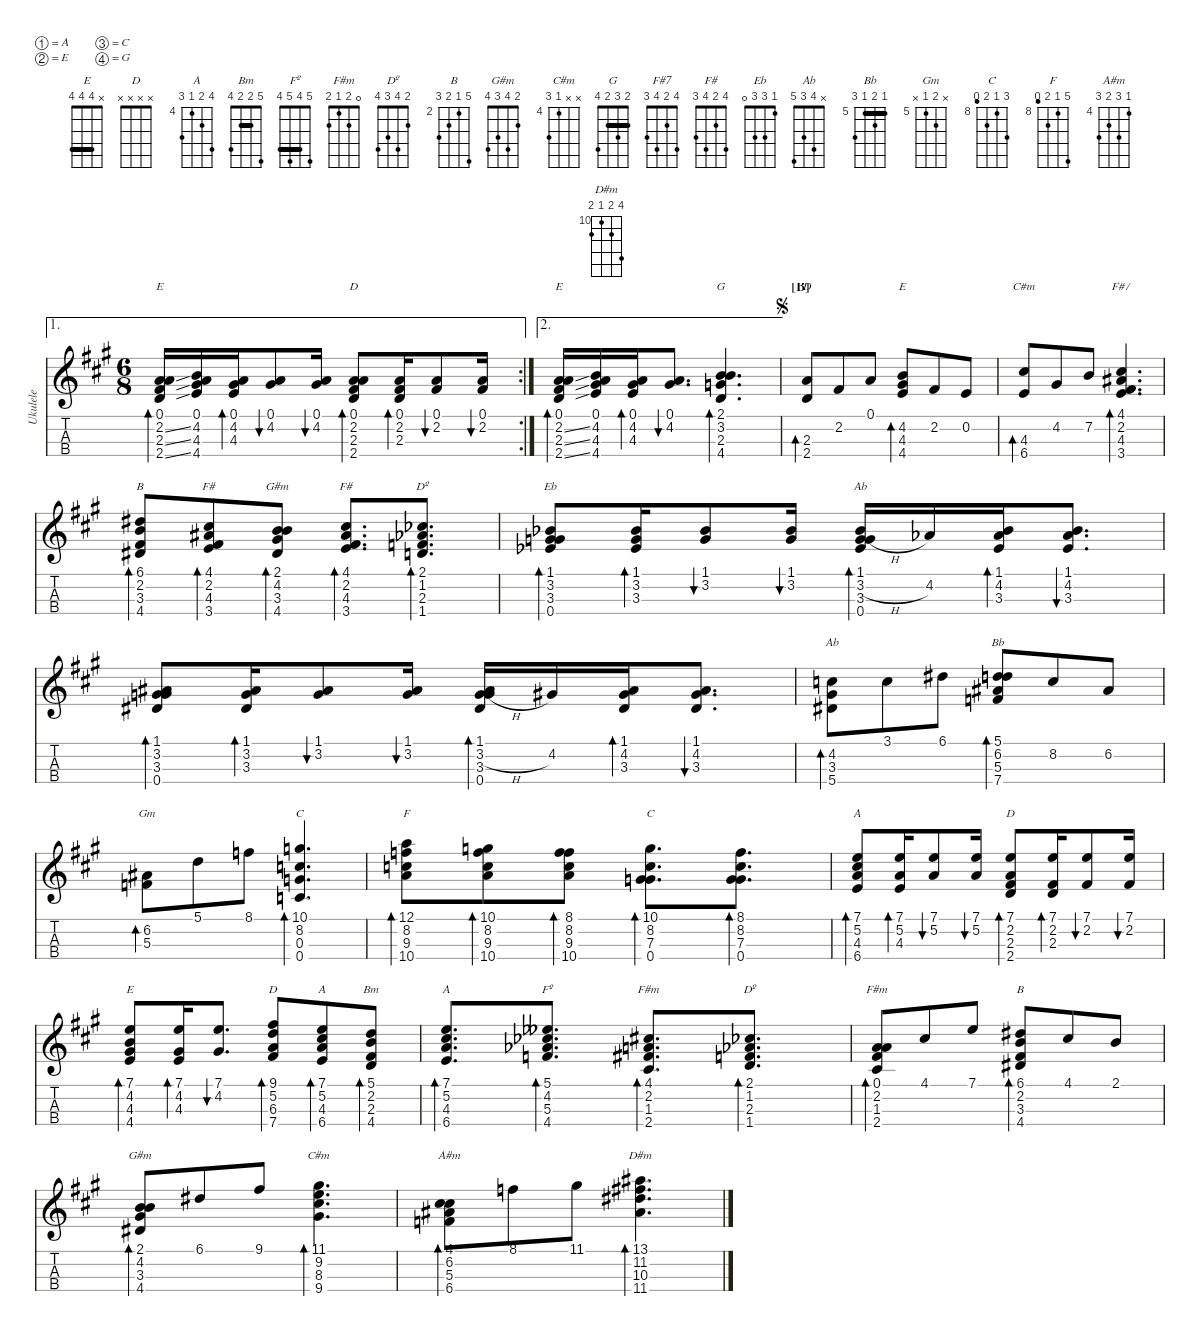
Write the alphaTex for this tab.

\defaultSystemsLayout 4
\hideDynamics
\bracketExtendMode nobrackets
\otherSystemsTrackNameOrientation horizontal
\defaultBarNumberDisplay Hide
\track ("Ukulele" "Ukulele") {defaultSystemsLayout 4 instrument acousticguitarnylon}
\staff {score tabs}
\tuning (A4 E4 C4 G4)
\displaytranspose 0
\chord ("E" 7 4 4 4) {firstfret 4 barre (4 4)}
\chord ("D" 9 5 6 7) {firstfret 5}
\chord ("A" 7 5 4 6) {firstfret 4}
\chord ("Bm" 5 2 2 4) {barre 2}
\chord ("Fº" 5 4 5 4) {barre 4}
\chord ("F#m" 4 2 1 2)
\chord ("Dº" 2 1 2 1) {barre 1}
\chord ("F#m" 0 2 1 2)
\chord ("B" 6 2 3 4) {firstfret 2}
\chord ("G#m" 2 4 3 4)
\chord ("C#m" 11 9 8 9) {firstfret 8}
\chord ("E" 0 2 2 2)
\chord ("D" 0 2 2 2)
\chord ("G" 2 3 2 4) {barre 2}
\chord ("D" x x 2 2) {barre 2}
\chord ("E" x 4 4 4) {barre (4 4)}
\chord ("C#m" x x 4 6) {firstfret 4}
\chord ("F#7" 4 2 4 3)
\chord ("Dº" 2 4 3 4)
\chord ("F#" 4 2 4 3)
\chord ("Eb" 1 3 3 0)
\chord ("Ab" 1 3 3 0)
\chord ("Ab" x 4 3 5)
\chord ("Bb" 5 6 5 7) {firstfret 5 barre 5}
\chord ("Gm" x 6 5 x) {firstfret 5}
\chord ("C" 10 8 7 7) {firstfret 8}
\chord ("F" 12 8 9 7) {firstfret 8}
\chord ("C" 10 8 9 7) {firstfret 8}
\chord ("D" x x x x)
\chord ("A#m" 4 6 5 6) {firstfret 4}
\chord ("D#m" 13 11 10 11) {firstfret 10}
\ae 1
\rc 2
\ts (6 8)
\tempo (80 hide)
\clef g2
\ks a
(2.3{ss acc forcenatural} 2.2{ss acc #} 0.1{acc forcenatural} 2.4{ss acc forcenatural}).16{bd 30 ch "E" dy mf beam Up} (4.3{acc forcenatural} 4.2{acc #} 4.4{acc forcenatural} 0.1{acc forcenatural}).16{beam Up} (4.3{acc forcenatural} 4.2{acc #} 0.1{acc forcenatural}).16{bd 30 beam Up} (0.1{acc forcenatural} 4.2{acc #}).8{bu 30 beam Up} (0.1{acc forcenatural} 4.2{acc #}).16{bu 30 beam Up} (2.3{acc forcenatural} 2.2{acc #} 0.1{acc forcenatural} 2.4{acc forcenatural}).8{bd 30 ch "D" beam Up} (2.3{acc forcenatural} 2.2{acc #} 0.1{acc forcenatural}).16{bd 30 beam Up} (0.1{acc forcenatural} 2.2{acc #}).8{bu 30 beam Up} (0.1{acc forcenatural} 2.2{acc #}).16{bu 30 beam Up} |
\ae 2
(2.3{ss acc forcenatural} 2.2{ss acc #} 0.1{acc forcenatural} 2.4{ss acc forcenatural}).16{bd 30 ch "E" beam Up} (4.3{acc forcenatural} 4.2{acc #} 4.4{acc forcenatural} 0.1{acc forcenatural}).16{beam Up} (4.3{acc forcenatural} 4.2{acc #} 0.1{acc forcenatural}).16{bd 30 beam Up} (0.1{acc forcenatural} 4.2{acc #}).8{d bu 30 beam Up} (2.1{acc forcenatural} 4.4{acc forcenatural} 2.3{acc forcenatural} 3.2{acc forcenatural}).4{d bd 30 ch "G" beam Up} |
\section ("B" "")
\jump segno
(2.3{acc forcenatural} 2.4{acc forcenatural}).8{bd 30 ch "D" beam Up} 2.2{acc #}.8{beam Up} 0.1{acc forcenatural}.8{beam Up} (4.4{acc forcenatural} 4.2{acc #} 4.3{acc forcenatural}).8{bd 30 ch "E" beam Up} 2.2{acc #}.8{beam Up} 0.2{acc forcenatural}.8{beam Up} |
(6.4{acc #} 4.3{acc forcenatural}).8{bd 30 ch "C#m" beam Up} 4.2{acc #}.8{beam Up} 7.2{acc forcenatural}.8{beam Up} (4.3{acc forcenatural} 2.2{acc #} 3.4{acc #} 4.1{acc #}).4{d bd 30 ch "F#7" beam Up} |
(6.1{acc #} 3.3{acc #} 2.2{acc #} 4.4{acc forcenatural}).8{bd 30 ch "B" beam Up} (4.3{acc forcenatural} 2.2{acc #} 3.4{acc #} 4.1{acc #}).8{bd 30 ch "F#" beam Up} (2.1{acc forcenatural} 4.4{acc forcenatural} 4.2{acc #} 3.3{acc #}).8{bd 30 ch "G#m" beam Up} (4.3{acc forcenatural} 2.2{acc #} 3.4{acc #} 4.1{acc #}).8{d bd 30 ch "F#" beam Up} (2.1{acc b} 1.2{acc forcenatural} 2.3{acc forcenatural} 1.4{acc b}).8{d bd 30 ch "Dº" beam Up} |
(3.2{acc forcenatural} 0.4{acc forcenatural} 3.3{acc b} 1.1{acc b}).8{bd 30 ch "Eb" beam Up} (3.2{acc forcenatural} 3.3{acc b} 1.1{acc b}).16{bd 30 beam Up} (3.2{acc forcenatural} 1.1{acc b}).8{bu 30 beam Up} (3.2{acc forcenatural} 1.1{acc b}).16{bu 30 beam Up} (3.2{h acc forcenatural} 0.4{acc forcenatural} 3.3{acc b} 1.1{acc b}).16{bd 30 ch "Ab" beam Up} 4.2{acc b}.16{beam Up} (4.2{acc b} 3.3{acc b} 1.1{acc b}).16{bd 30 beam Up} (4.2{acc b} 3.3{acc b} 1.1{acc b}).8{d bu 30 beam Up} |
(3.2{acc forcenatural} 0.4{acc forcenatural} 3.3{acc #} 1.1{acc #}).8{bd 30 beam Up} (3.2{acc forcenatural} 3.3{acc #} 1.1{acc #}).16{bd 30 beam Up} (3.2{acc forcenatural} 1.1{acc #}).8{bu 30 beam Up} (3.2{acc forcenatural} 1.1{acc #}).16{bu 30 beam Up} (3.2{h acc forcenatural} 0.4{acc forcenatural} 3.3{acc #} 1.1{acc #}).16{bd 30 beam Up} 4.2{acc #}.16{beam Up} (4.2{acc #} 3.3{acc #} 1.1{acc #}).16{bd 30 beam Up} (4.2{acc #} 3.3{acc #} 1.1{acc #}).8{d bu 30 beam Up} |
(3.3{acc #} 4.2{acc #} 5.4{acc forcenatural}).8{bd 30 ch "Ab" beam Down} 3.1{acc forcenatural}.8{beam Down} 6.1{acc #}.8{beam Down} (5.1{acc forcenatural} 6.2{acc #} 5.3{acc forcenatural} 7.4{acc forcenatural}).8{bd 30 ch "Bb" beam Up} 8.2{acc forcenatural}.8{beam Up} 6.2{acc #}.8{beam Up} |
(5.3{acc forcenatural} 6.2{acc #}).8{bd 30 ch "Gm" beam Down} 5.1{acc forcenatural}.8{beam Down} 8.1{acc forcenatural}.8{beam Down} (10.1{acc forcenatural} 8.2{acc forcenatural} 0.4{acc forcenatural} 0.3{acc forcenatural}).4{d bd 30 ch "C" beam Up} |
(10.4{acc forcenatural} 9.3{acc forcenatural} 12.1{acc forcenatural} 8.2{acc forcenatural}).8{bd 30 ch "F" beam Down} (10.4{acc forcenatural} 9.3{acc forcenatural} 10.1{acc forcenatural} 8.2{acc forcenatural}).8{bd 30 beam Down} (10.4{acc forcenatural} 9.3{acc forcenatural} 8.1{acc forcenatural} 8.2{acc forcenatural}).8{bd 30 beam Down} (10.1{acc forcenatural} 8.2{acc forcenatural} 7.3{acc forcenatural} 0.4{acc forcenatural}).8{d bd 30 ch "C" beam Down} (8.1{acc forcenatural} 8.2{acc forcenatural} 7.3{acc forcenatural} 0.4{acc forcenatural}).8{d bd 30 beam Down} |
(5.2{acc forcenatural} 6.4{acc #} 4.3{acc forcenatural} 7.1{acc forcenatural}).8{bd 30 ch "A" beam Up} (5.2{acc forcenatural} 4.3{acc forcenatural} 7.1{acc forcenatural}).16{bd 30 beam Up} (5.2{acc forcenatural} 7.1{acc forcenatural}).8{bu 30 beam Up} (5.2{acc forcenatural} 7.1{acc forcenatural}).16{bu 30 beam Up} (2.3{acc forcenatural} 2.2{acc #} 7.1{acc forcenatural} 2.4{acc forcenatural}).8{bd 30 ch "D" beam Up} (2.3{acc forcenatural} 2.2{acc #} 7.1{acc forcenatural}).16{bd 30 beam Up} (2.2{acc #} 7.1{acc forcenatural}).8{bu 30 beam Up} (2.2{acc #} 7.1{acc forcenatural}).16{bu 30 beam Up} |
(4.3{acc forcenatural} 4.2{acc #} 7.1{acc forcenatural} 4.4{acc forcenatural}).8{bd 30 ch "E" beam Up} (4.3{acc forcenatural} 4.2{acc #} 7.1{acc forcenatural}).16{bd 30 beam Up} (4.2{acc #} 7.1{acc forcenatural}).8{d bu 30 beam Up} (6.3{acc #} 5.2{acc forcenatural} 7.4{acc forcenatural} 9.1{acc #}).8{bd 30 ch "D" beam Up} (4.3{acc forcenatural} 5.2{acc forcenatural} 6.4{acc #} 7.1{acc forcenatural}).8{bd 30 ch "A" beam Up} (2.3{acc forcenatural} 2.2{acc #} 4.4{acc forcenatural} 5.1{acc forcenatural}).8{bd 30 ch "Bm" beam Up} |
(4.3{acc forcenatural} 5.2{acc forcenatural} 6.4{acc #} 7.1{acc forcenatural}).8{d bd 30 ch "A" beam Up} (4.2{acc b} 4.4{acc b} 5.1{acc bb} 5.3{acc forcenatural}).8{d bd 30 ch "Fº" beam Up} (1.3{acc #} 2.2{acc #} 4.1{acc #} 2.4{acc forcenatural}).8{d bd 30 ch "F#m" beam Up} (1.2{acc forcenatural} 1.4{acc b} 2.1{acc b} 2.3{acc forcenatural}).8{d bd 30 ch "Dº" beam Up} |
(1.3{acc #} 2.2{acc #} 0.1{acc forcenatural} 2.4{acc forcenatural}).8{bd 30 ch "F#m" beam Up} 4.1{acc #}.8{beam Up} 7.1{acc forcenatural}.8{beam Up} (6.1{acc #} 3.3{acc #} 2.2{acc #} 4.4{acc forcenatural}).8{bd 30 ch "B" beam Up} 4.1{acc #}.8{beam Up} 2.1{acc forcenatural}.8{beam Up} |
(2.1{acc forcenatural} 4.2{acc #} 3.3{acc #} 4.4{acc forcenatural}).8{bd 30 ch "G#m" beam Up} 6.1{acc #}.8{beam Up} 9.1{acc #}.8{beam Up} (11.1{acc #} 8.3{acc #} 9.2{acc #} 9.4{acc forcenatural}).4{d bd 30 ch "C#m" beam Down} |
(5.3{acc forcenatural} 6.2{acc #} 4.1{acc #} 6.4{acc #}).8{bd 30 ch "A#m" beam Down} 8.1{acc forcenatural}.8{beam Down} 11.1{acc #}.8{beam Down} (13.1{acc #} 11.2{acc #} 11.4{acc #} 10.3{acc #}).4{d bd 30 ch "D#m" beam Down}
